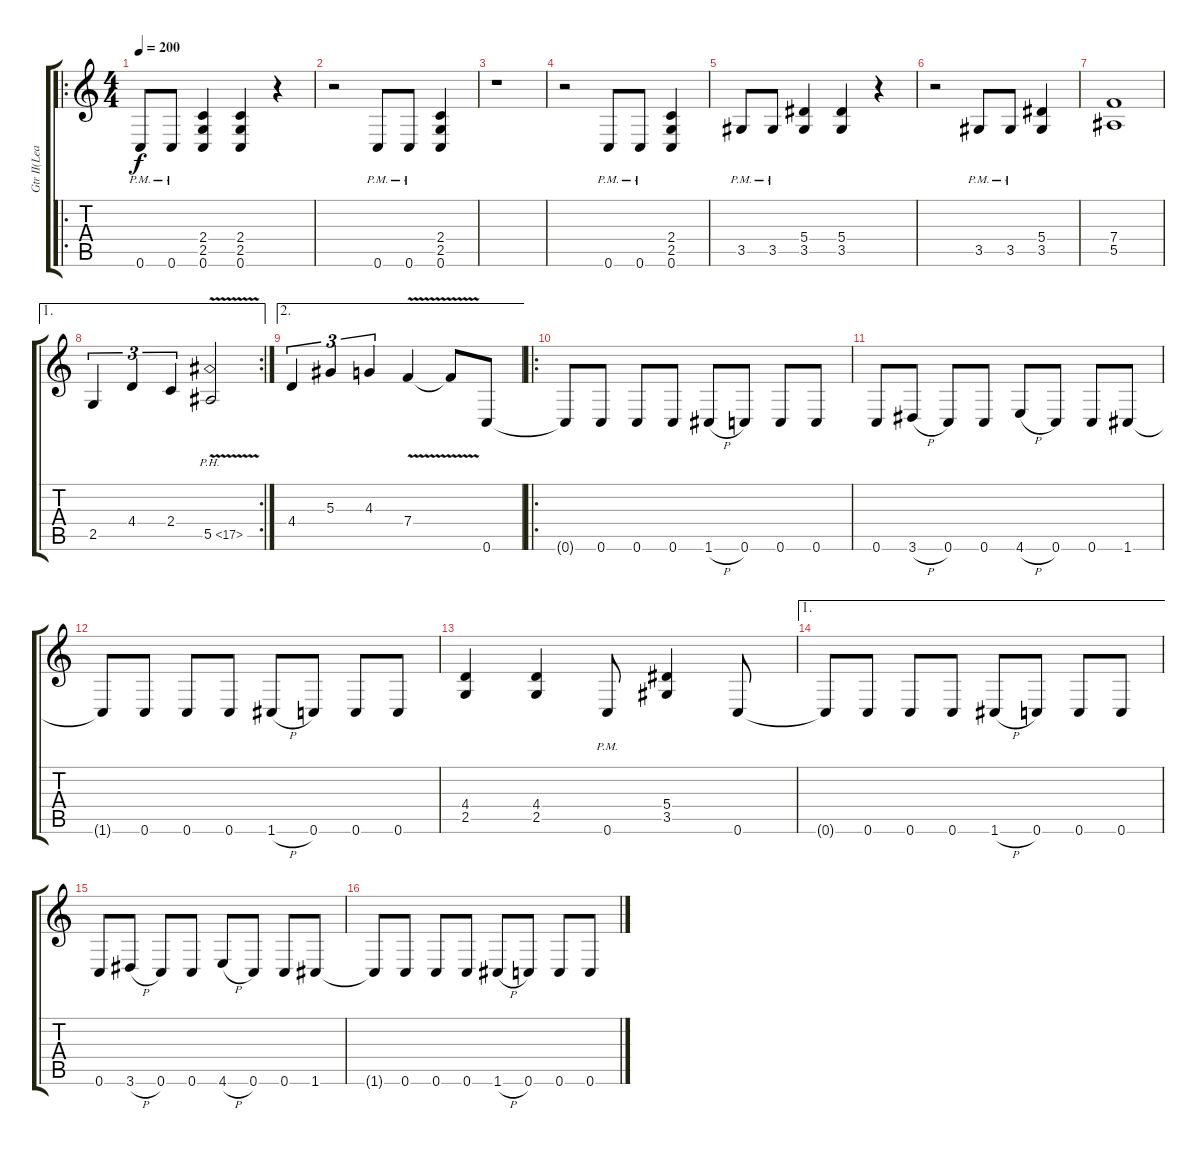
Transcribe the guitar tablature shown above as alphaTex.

\track ("Gtr II(Lead)" "Gtr II(Lea") {instrument distortionguitar}
\staff {score tabs}
\tuning (C4 G3 Eb3 Bb2 F2 C2) {hide}
\ro
\ts (4 4)
\tempo 200
\clef g2
\ks c
0.6{pm}.8{dy f} 0.6{pm}.8 (2.4 2.5 0.6).4 (2.4 2.5 0.6).4 r.4 |
r.2 0.6{pm}.8 0.6{pm}.8 (2.4 2.5 0.6).4 |
r.1 |
r.2 0.6{pm}.8 0.6{pm}.8 (2.4 2.5 0.6).4 |
3.5{pm}.8 3.5{pm}.8 (5.4 3.5).4 (5.4 3.5).4 r.4 |
r.2 3.5{pm}.8 3.5{pm}.8 (5.4 3.5).4 |
(7.4 5.5).1 |
\ae 1
\rc 2
2.5.4{tu (3 2)} 4.4.4{tu (3 2)} 2.4.4{tu (3 2)} 5.5{ph 12 v}.2 |
\ae 2
4.4.4{tu (3 2)} 5.3.4{tu (3 2)} 4.3.4{tu (3 2)} 7.4{v}.4 7.4{t}.8 0.6.8 |
\ro
0.6{t}.8 0.6.8 0.6.8 0.6.8 1.6{h}.8 0.6.8 0.6.8 0.6.8 |
0.6.8 3.6{h}.8 0.6.8 0.6.8 4.6{h}.8 0.6.8 0.6.8 1.6.8 |
1.6{t}.8 0.6.8 0.6.8 0.6.8 1.6{h}.8 0.6.8 0.6.8 0.6.8 |
(4.4 2.5).4 (4.4 2.5).4 0.6{pm}.8 (5.4 3.5).4 0.6.8 |
\ae 1
0.6{t}.8 0.6.8 0.6.8 0.6.8 1.6{h}.8 0.6.8 0.6.8 0.6.8 |
0.6.8 3.6{h}.8 0.6.8 0.6.8 4.6{h}.8 0.6.8 0.6.8 1.6.8 |
1.6{t}.8 0.6.8 0.6.8 0.6.8 1.6{h}.8 0.6.8 0.6.8 0.6.8
